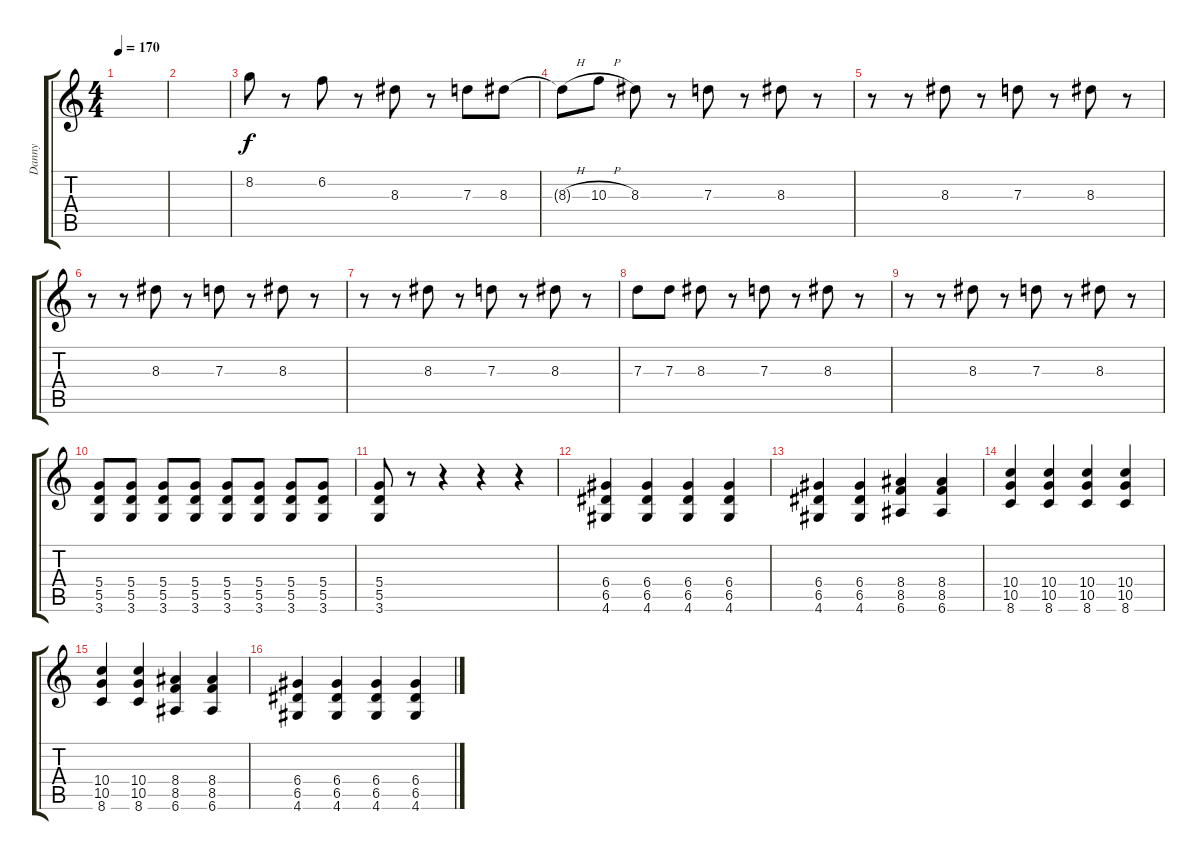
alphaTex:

\track ("Danny" "Danny") {instrument overdrivenguitar}
\staff {score tabs}
\tuning (E4 B3 G3 D3 A2 E2) {hide}
\ts (4 4)
\tempo 170
\clef g2
\ks c
|
|
8.2.8 r.8 6.2.8 r.8 8.3.8 r.8 7.3.8 8.3.8 |
8.3{h t}.8 10.3{h}.8 8.3.8 r.8 7.3.8 r.8 8.3.8 r.8 |
r.8 r.8 8.3.8 r.8 7.3.8 r.8 8.3.8 r.8 |
r.8 r.8 8.3.8 r.8 7.3.8 r.8 8.3.8 r.8 |
r.8 r.8 8.3.8 r.8 7.3.8 r.8 8.3.8 r.8 |
7.3.8 7.3.8 8.3.8 r.8 7.3.8 r.8 8.3.8 r.8 |
r.8 r.8 8.3.8 r.8 7.3.8 r.8 8.3.8 r.8 |
(5.4 5.5 3.6).8 (5.4 5.5 3.6).8 (5.4 5.5 3.6).8 (5.4 5.5 3.6).8 (5.4 5.5 3.6).8 (5.4 5.5 3.6).8 (5.4 5.5 3.6).8 (5.4 5.5 3.6).8 |
(5.4 5.5 3.6).8 r.8 r.4 r.4 r.4 |
(6.4 6.5 4.6).4 (6.4 6.5 4.6).4 (6.4 6.5 4.6).4 (6.4 6.5 4.6).4 |
(6.4 6.5 4.6).4 (6.4 6.5 4.6).4 (8.4 8.5 6.6).4 (8.4 8.5 6.6).4 |
(10.4 10.5 8.6).4 (10.4 10.5 8.6).4 (10.4 10.5 8.6).4 (10.4 10.5 8.6).4 |
(10.4 10.5 8.6).4 (10.4 10.5 8.6).4 (8.4 8.5 6.6).4 (8.4 8.5 6.6).4 |
(6.4 6.5 4.6).4 (6.4 6.5 4.6).4 (6.4 6.5 4.6).4 (6.4 6.5 4.6).4
